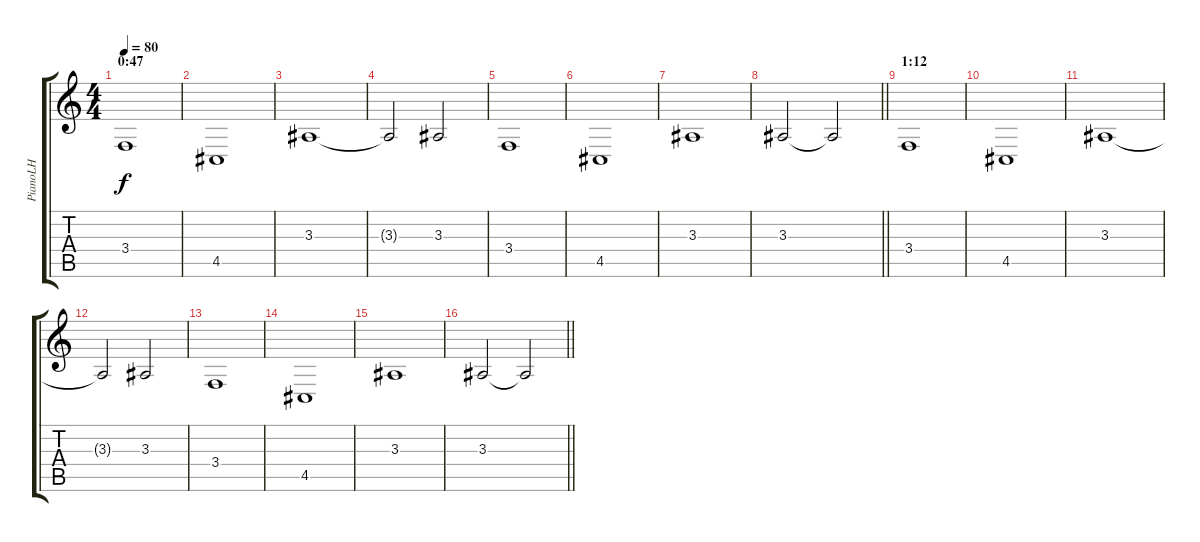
\track ("PianoLH" "PianoLH") {instrument brightacousticpiano}
\staff {score tabs}
\tuning (E4 B3 G3 D3 A2 Eb2) {hide}
\ts (4 4)
\section ("" "0:47")
\tempo 80
\clef g2
\ks c
3.4.1{dy f} |
4.5.1 |
3.3.1 |
3.3{t}.2 3.3.2 |
3.4.1 |
4.5.1 |
3.3.1 |
\barLineRight lightlight
3.3.2 3.3{t}.2 |
\section ("" "1:12")
3.4.1 |
4.5.1 |
3.3.1 |
3.3{t}.2 3.3.2 |
3.4.1 |
4.5.1 |
3.3.1 |
\barLineRight lightlight
3.3.2 3.3{t}.2
